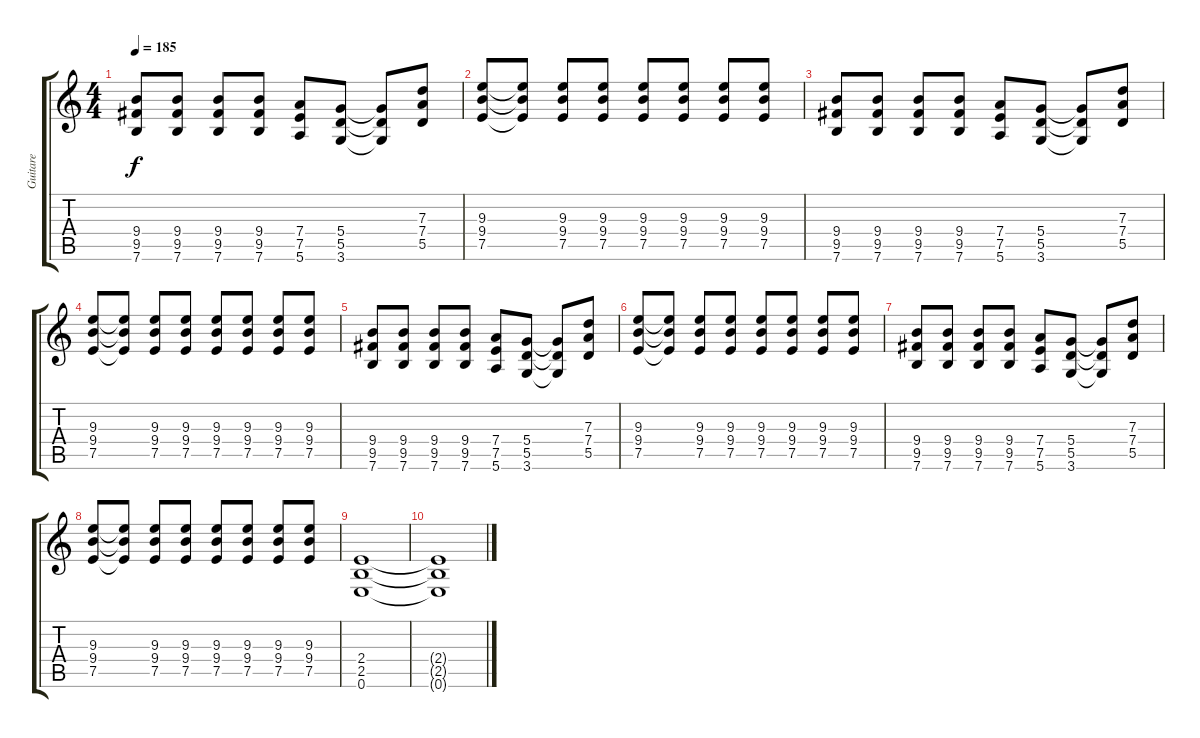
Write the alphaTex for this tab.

\track ("Guitare" "Guitare") {instrument overdrivenguitar}
\staff {score tabs}
\tuning (E4 B3 G3 D3 A2 E2) {hide}
\ts (4 4)
\tempo 185
\clef g2
\ks c
(9.4 9.5 7.6).8{dy f} (9.4 9.5 7.6).8 (9.4 9.5 7.6).8 (9.4 9.5 7.6).8 (7.4 7.5 5.6).8 (5.4 5.5 3.6).8 (5.4{t} 5.5{t} 3.6{t}).8 (7.3 7.4 5.5).8 |
(9.3 9.4 7.5).8 (9.3{t} 9.4{t} 7.5{t}).8 (9.3 9.4 7.5).8 (9.3 9.4 7.5).8 (9.3 9.4 7.5).8 (9.3 9.4 7.5).8 (9.3 9.4 7.5).8 (9.3 9.4 7.5).8 |
(9.4 9.5 7.6).8 (9.4 9.5 7.6).8 (9.4 9.5 7.6).8 (9.4 9.5 7.6).8 (7.4 7.5 5.6).8 (5.4 5.5 3.6).8 (5.4{t} 5.5{t} 3.6{t}).8 (7.3 7.4 5.5).8 |
(9.3 9.4 7.5).8 (9.3{t} 9.4{t} 7.5{t}).8 (9.3 9.4 7.5).8 (9.3 9.4 7.5).8 (9.3 9.4 7.5).8 (9.3 9.4 7.5).8 (9.3 9.4 7.5).8 (9.3 9.4 7.5).8 |
(9.4 9.5 7.6).8 (9.4 9.5 7.6).8 (9.4 9.5 7.6).8 (9.4 9.5 7.6).8 (7.4 7.5 5.6).8 (5.4 5.5 3.6).8 (5.4{t} 5.5{t} 3.6{t}).8 (7.3 7.4 5.5).8 |
(9.3 9.4 7.5).8 (9.3{t} 9.4{t} 7.5{t}).8 (9.3 9.4 7.5).8 (9.3 9.4 7.5).8 (9.3 9.4 7.5).8 (9.3 9.4 7.5).8 (9.3 9.4 7.5).8 (9.3 9.4 7.5).8 |
(9.4 9.5 7.6).8 (9.4 9.5 7.6).8 (9.4 9.5 7.6).8 (9.4 9.5 7.6).8 (7.4 7.5 5.6).8 (5.4 5.5 3.6).8 (5.4{t} 5.5{t} 3.6{t}).8 (7.3 7.4 5.5).8 |
(9.3 9.4 7.5).8 (9.3{t} 9.4{t} 7.5{t}).8 (9.3 9.4 7.5).8 (9.3 9.4 7.5).8 (9.3 9.4 7.5).8 (9.3 9.4 7.5).8 (9.3 9.4 7.5).8 (9.3 9.4 7.5).8 |
(2.4 2.5 0.6).1 |
(2.4{t} 2.5{t} 0.6{t}).1
